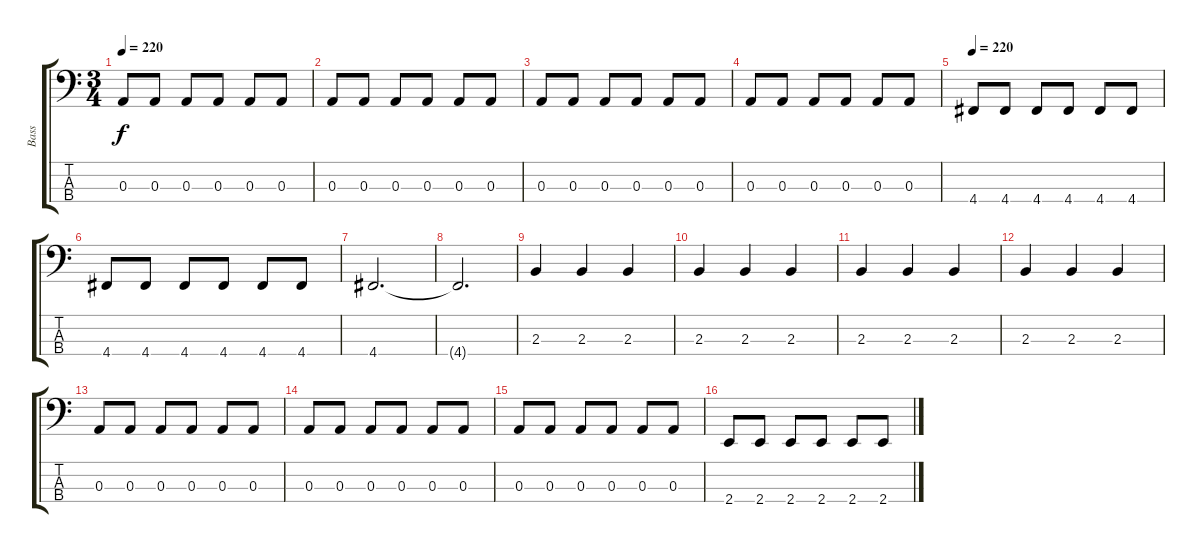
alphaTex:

\track ("Bass" "Bass") {instrument electricbasspick}
\staff {score tabs}
\tuning (G2 D2 A1 D1) {hide}
\ts (3 4)
\tempo 220
\clef f4
\ks c
0.3.8{dy f} 0.3.8 0.3.8 0.3.8 0.3.8 0.3.8 |
0.3.8 0.3.8 0.3.8 0.3.8 0.3.8 0.3.8 |
0.3.8 0.3.8 0.3.8 0.3.8 0.3.8 0.3.8 |
0.3.8 0.3.8 0.3.8 0.3.8 0.3.8 0.3.8 |
\tempo 220
4.4.8 4.4.8 4.4.8 4.4.8 4.4.8 4.4.8 |
4.4.8 4.4.8 4.4.8 4.4.8 4.4.8 4.4.8 |
4.4.2{d} |
4.4{t}.2{d} |
2.3.4 2.3.4 2.3.4 |
2.3.4 2.3.4 2.3.4 |
2.3.4 2.3.4 2.3.4 |
2.3.4 2.3.4 2.3.4 |
0.3.8 0.3.8 0.3.8 0.3.8 0.3.8 0.3.8 |
0.3.8 0.3.8 0.3.8 0.3.8 0.3.8 0.3.8 |
0.3.8 0.3.8 0.3.8 0.3.8 0.3.8 0.3.8 |
2.4.8 2.4.8 2.4.8 2.4.8 2.4.8 2.4.8
